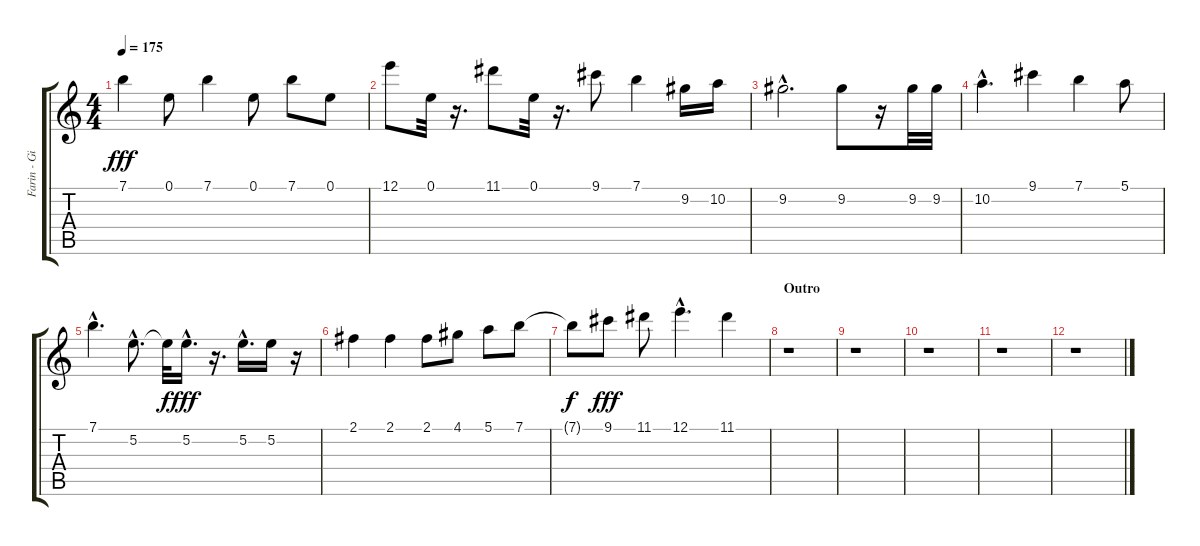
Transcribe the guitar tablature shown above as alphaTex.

\track ("Farin - Gitarre 2" "Farin - Gi") {instrument distortionguitar}
\staff {score tabs}
\tuning (E4 B3 G3 D3 A2 E2) {hide}
\ts (4 4)
\tempo 175
\clef g2
\ks c
7.1.4{dy fff} 0.1.8 7.1.4 0.1.8 7.1.8 0.1.8 |
12.1.8 0.1.32 r.16{d} 11.1.8 0.1.32 r.16{d} 9.1.8 7.1.4 9.2.16 10.2.16 |
9.2{hac}.2{d} 9.2.8 r.16 9.2.32 9.2.32 |
10.2{hac}.4{d} 9.1.4 7.1.4 5.1.8 |
7.1{hac}.4{d} 5.2{hac}.8{d} 5.2{t}.32{dy f} 5.2{hac}.16{d dy fff} r.16{d} 5.2{hac}.16{d} 5.2.16 r.16 |
2.1.4 2.1.4 2.1.8 4.1.8 5.1.8 7.1.8 |
7.1{t}.8{dy f} 9.1.8{dy fff} 11.1.8 12.1{hac}.4{d} 11.1.4 |
\section ("" "Outro")
r.1 |
r.1 |
r.1 |
r.1 |
r.1
